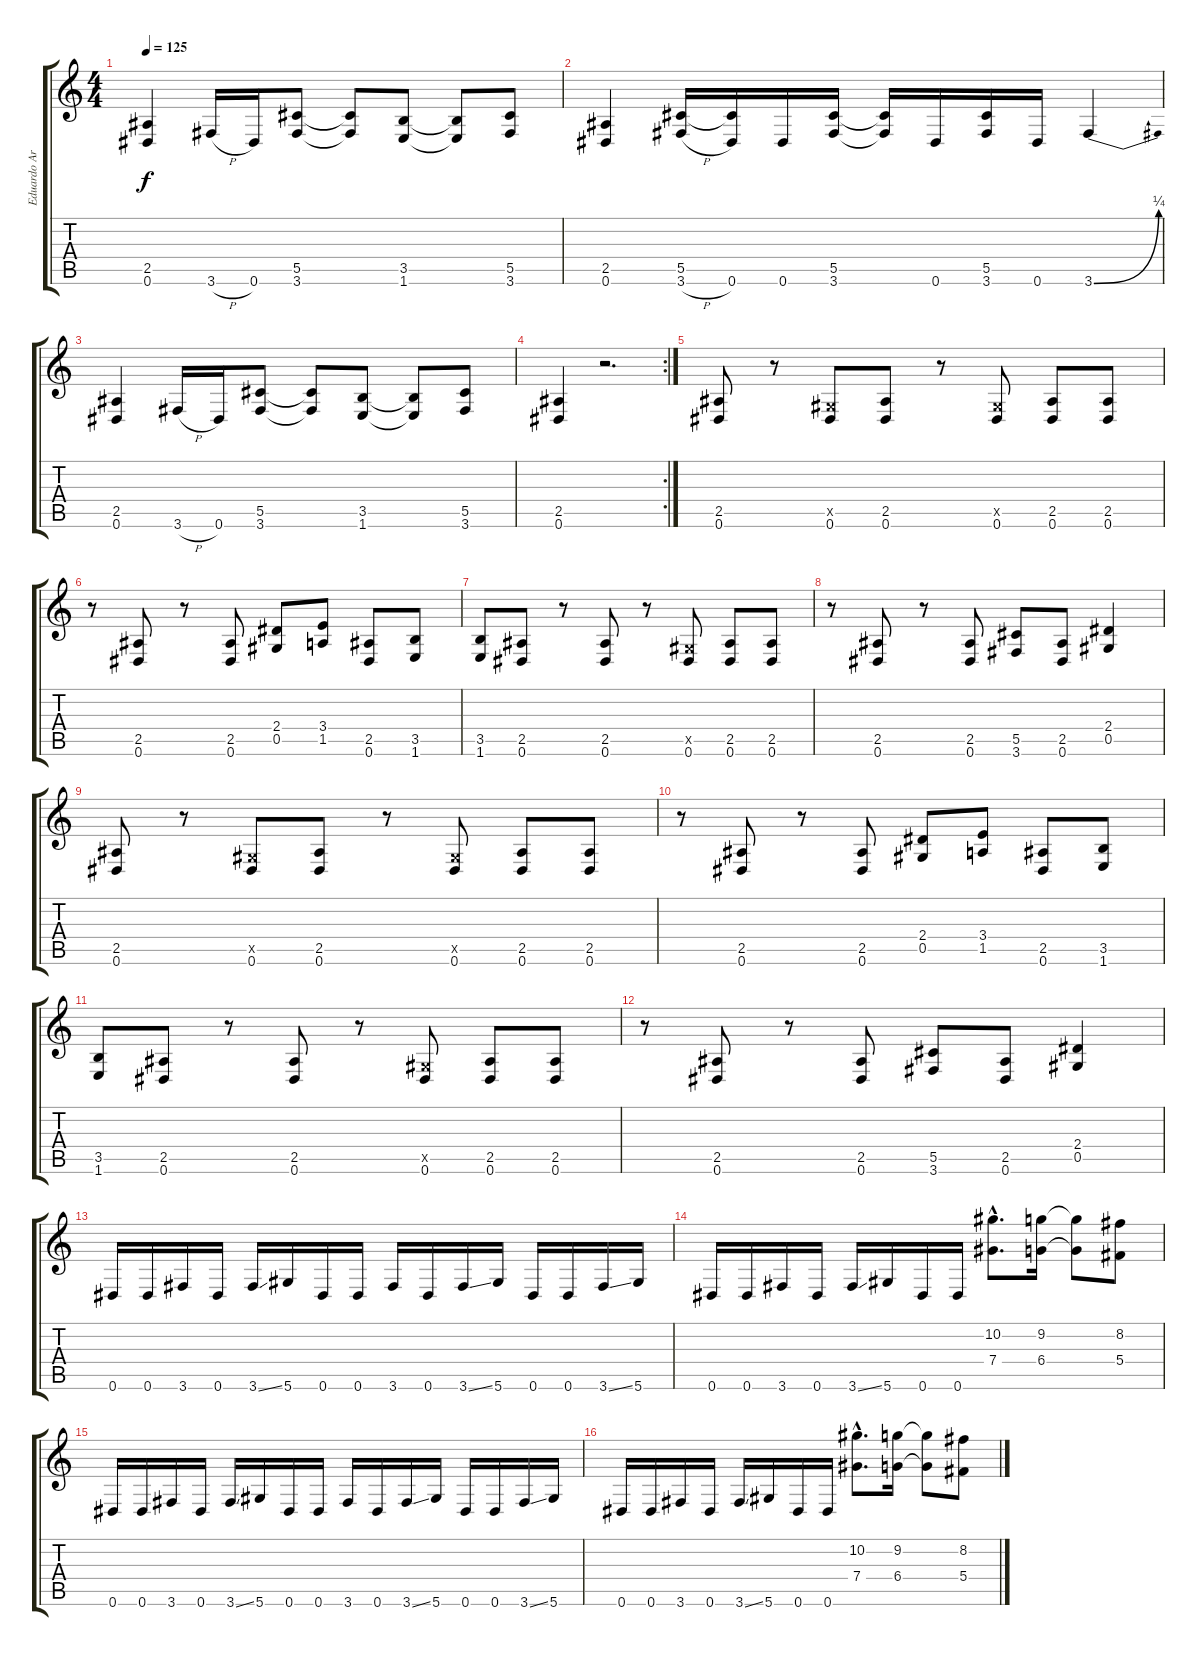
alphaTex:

\track ("Eduardo Ardanuy" "Eduardo Ar") {instrument overdrivenguitar}
\staff {score tabs}
\tuning (Eb4 Bb3 Gb3 Db3 Ab2 Eb2) {hide}
\ts (4 4)
\tempo 125
\clef g2
\ks c
(2.5 0.6).4{dy f} 3.6{h}.16 0.6.16 (5.5 3.6).8 (5.5{t} 3.6{t}).8 (3.5 1.6).8 (3.5{t} 1.6{t}).8 (5.5 3.6).8 |
(2.5 0.6).4 (5.5 3.6{h}).16 (5.5{t} 0.6).16 0.6.16 (5.5 3.6).16 (5.5{t} 3.6{t}).16 0.6.16 (5.5 3.6).16 0.6.16 3.6{be (bend 0 0 60 1)}.4 |
(2.5 0.6).4 3.6{h}.16 0.6.16 (5.5 3.6).8 (5.5{t} 3.6{t}).8 (3.5 1.6).8 (3.5{t} 1.6{t}).8 (5.5 3.6).8 |
\rc 2
(2.5 0.6).4 r.2{d} |
(2.5 0.6).8 r.8 (0.5{x} 0.6).8 (2.5 0.6).8 r.8 (0.5{x} 0.6).8 (2.5 0.6).8 (2.5 0.6).8 |
r.8 (2.5 0.6).8 r.8 (2.5 0.6).8 (2.4 0.5).8 (3.4 1.5).8 (2.5 0.6).8 (3.5 1.6).8 |
(3.5 1.6).8 (2.5 0.6).8 r.8 (2.5 0.6).8 r.8 (0.5{x} 0.6).8 (2.5 0.6).8 (2.5 0.6).8 |
r.8 (2.5 0.6).8 r.8 (2.5 0.6).8 (5.5 3.6).8 (2.5 0.6).8 (2.4 0.5).4 |
(2.5 0.6).8 r.8 (0.5{x} 0.6).8 (2.5 0.6).8 r.8 (0.5{x} 0.6).8 (2.5 0.6).8 (2.5 0.6).8 |
r.8 (2.5 0.6).8 r.8 (2.5 0.6).8 (2.4 0.5).8 (3.4 1.5).8 (2.5 0.6).8 (3.5 1.6).8 |
(3.5 1.6).8 (2.5 0.6).8 r.8 (2.5 0.6).8 r.8 (0.5{x} 0.6).8 (2.5 0.6).8 (2.5 0.6).8 |
r.8 (2.5 0.6).8 r.8 (2.5 0.6).8 (5.5 3.6).8 (2.5 0.6).8 (2.4 0.5).4 |
0.6.16 0.6.16 3.6.16 0.6.16 3.6{ss}.16 5.6.16 0.6.16 0.6.16 3.6.16 0.6.16 3.6{ss}.16 5.6.16 0.6.16 0.6.16 3.6{ss}.16 5.6.16 |
0.6.16 0.6.16 3.6.16 0.6.16 3.6{ss}.16 5.6.16 0.6.16 0.6.16 (10.2{hac} 7.4{hac}).8{d} (9.2 6.4).16 (9.2{t} 6.4{t}).8 (8.2 5.4).8 |
0.6.16 0.6.16 3.6.16 0.6.16 3.6{ss}.16 5.6.16 0.6.16 0.6.16 3.6.16 0.6.16 3.6{ss}.16 5.6.16 0.6.16 0.6.16 3.6{ss}.16 5.6.16 |
0.6.16 0.6.16 3.6.16 0.6.16 3.6{ss}.16 5.6.16 0.6.16 0.6.16 (10.2{hac} 7.4{hac}).8{d} (9.2 6.4).16 (9.2{t} 6.4{t}).8 (8.2 5.4).8
